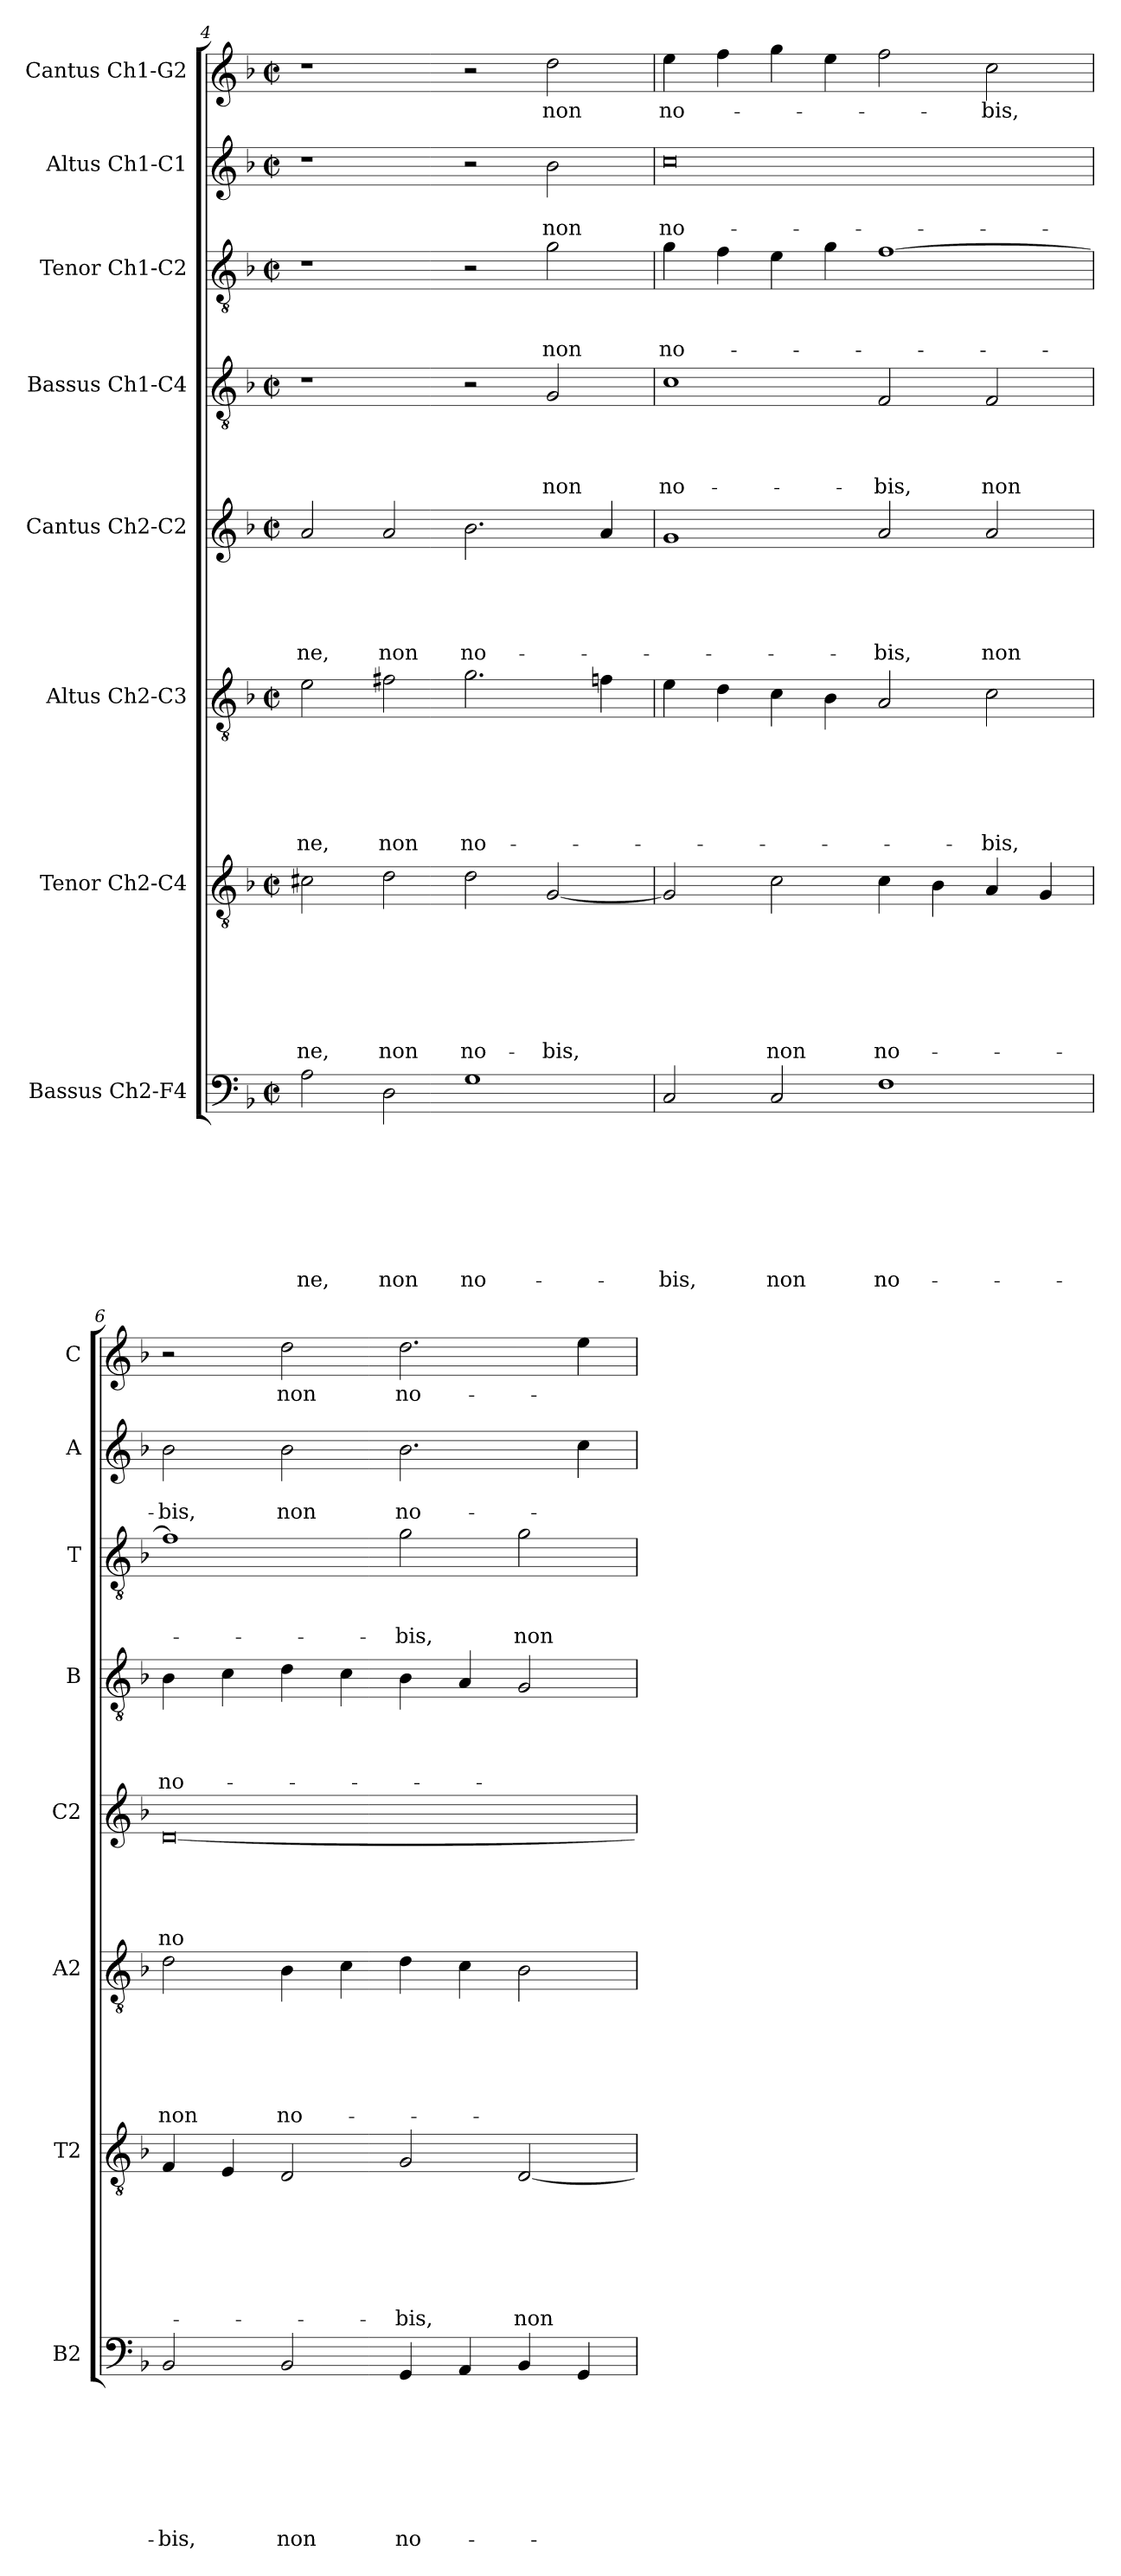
**kern	**text	**text	**text	**text	**text	**text	**text	**text	**kern	**text	**text	**text	**text	**text	**text	**text	**kern	**text	**text	**text	**text	**text	**text	**kern	**text	**text	**text	**text	**text	**kern	**text	**text	**text	**text	**kern	**text	**text	**text	**kern	**text	**text	**kern	**text
*part8	*part8	*part8	*part8	*part8	*part8	*part8	*part8	*part8	*part7	*part7	*part7	*part7	*part7	*part7	*part7	*part7	*part6	*part6	*part6	*part6	*part6	*part6	*part6	*part5	*part5	*part5	*part5	*part5	*part5	*part4	*part4	*part4	*part4	*part4	*part3	*part3	*part3	*part3	*part2	*part2	*part2	*part1	*part1
*staff8	*staff8	*staff8	*staff8	*staff8	*staff8	*staff8	*staff8	*staff8	*staff7	*staff7	*staff7	*staff7	*staff7	*staff7	*staff7	*staff7	*staff6	*staff6	*staff6	*staff6	*staff6	*staff6	*staff6	*staff5	*staff5	*staff5	*staff5	*staff5	*staff5	*staff4	*staff4	*staff4	*staff4	*staff4	*staff3	*staff3	*staff3	*staff3	*staff2	*staff2	*staff2	*staff1	*staff1
*I"Bassus Ch2-F4	*	*	*	*	*	*	*	*	*I"Tenor Ch2-C4	*	*	*	*	*	*	*	*I"Altus Ch2-C3	*	*	*	*	*	*	*I"Cantus Ch2-C2	*	*	*	*	*	*I"Bassus Ch1-C4	*	*	*	*	*I"Tenor Ch1-C2	*	*	*	*I"Altus Ch1-C1	*	*	*I"Cantus Ch1-G2	*
*I'B2	*	*	*	*	*	*	*	*	*I'T2	*	*	*	*	*	*	*	*I'A2	*	*	*	*	*	*	*I'C2	*	*	*	*	*	*I'B	*	*	*	*	*I'T	*	*	*	*I'A	*	*	*I'C	*
*clefF4	*	*	*	*	*	*	*	*	*clefGv2	*	*	*	*	*	*	*	*clefGv2	*	*	*	*	*	*	*clefG2	*	*	*	*	*	*clefGv2	*	*	*	*	*clefGv2	*	*	*	*clefG2	*	*	*clefG2	*
*k[b-]	*	*	*	*	*	*	*	*	*k[b-]	*	*	*	*	*	*	*	*k[b-]	*	*	*	*	*	*	*k[b-]	*	*	*	*	*	*k[b-]	*	*	*	*	*k[b-]	*	*	*	*k[b-]	*	*	*k[b-]	*
*F:	*	*	*	*	*	*	*	*	*F:	*	*	*	*	*	*	*	*F:	*	*	*	*	*	*	*F:	*	*	*	*	*	*F:	*	*	*	*	*F:	*	*	*	*F:	*	*	*F:	*
*M2/2	*	*	*	*	*	*	*	*	*M2/2	*	*	*	*	*	*	*	*M2/2	*	*	*	*	*	*	*M2/2	*	*	*	*	*	*M2/2	*	*	*	*	*M2/2	*	*	*	*M2/2	*	*	*M2/2	*
*met(c|)	*	*	*	*	*	*	*	*	*met(c|)	*	*	*	*	*	*	*	*met(c|)	*	*	*	*	*	*	*met(c|)	*	*	*	*	*	*met(c|)	*	*	*	*	*met(c|)	*	*	*	*met(c|)	*	*	*met(c|)	*
=4	=4	=4	=4	=4	=4	=4	=4	=4	=4	=4	=4	=4	=4	=4	=4	=4	=4	=4	=4	=4	=4	=4	=4	=4	=4	=4	=4	=4	=4	=4	=4	=4	=4	=4	=4	=4	=4	=4	=4	=4	=4	=4	=4
!	!	!	!	!	!	!	!	!LO:LY:b	!	!	!	!	!	!	!	!LO:LY:b	!	!	!	!	!	!	!LO:LY:b	!	!	!	!	!	!LO:LY:b	!	!	!	!	!	!	!	!	!	!	!	!	!	!
2A\	.	.	.	.	.	.	.	-ne,	2c#X\	.	.	.	.	.	.	-ne,	2e\	.	.	.	.	.	-ne,	2a/	.	.	.	.	-ne,	1r	.	.	.	.	1r	.	.	.	1r	.	.	1r	.
!	!	!	!	!	!	!	!	!LO:LY:b	!	!	!	!	!	!	!	!LO:LY:b	!	!	!	!	!	!	!LO:LY:b	!	!	!	!	!	!LO:LY:b	!	!	!	!	!	!	!	!	!	!	!	!	!	!
2D\	.	.	.	.	.	.	.	non	2d\	.	.	.	.	.	.	non	2f#X\	.	.	.	.	.	non	2a/	.	.	.	.	non	.	.	.	.	.	.	.	.	.	.	.	.	.	.
!	!	!	!	!	!	!	!	!LO:LY:b	!	!	!	!	!	!	!	!LO:LY:b	!	!	!	!	!	!	!LO:LY:b	!	!	!	!	!	!LO:LY:b	!	!	!	!	!	!	!	!	!	!	!	!	!	!
1G	.	.	.	.	.	.	.	no-	2d\	.	.	.	.	.	.	no-	2.g\	.	.	.	.	.	no-	2.b-\	.	.	.	.	no-	2r	.	.	.	.	2r	.	.	.	2r	.	.	2r	.
!	!	!	!	!	!	!	!	!	!	!	!	!	!	!	!	!LO:LY:b	!	!	!	!	!	!	!	!	!	!	!	!	!	!	!	!	!	!LO:LY:b	!	!	!	!LO:LY:b	!	!	!LO:LY:b	!	!LO:LY:b
.	.	.	.	.	.	.	.	.	[2G/	.	.	.	.	.	.	-bis,	.	.	.	.	.	.	.	.	.	.	.	.	.	2G/	.	.	.	non	2g\	.	.	non	2b-\	.	non	2dd\	non
.	.	.	.	.	.	.	.	.	.	.	.	.	.	.	.	.	4fn\	.	.	.	.	.	.	4a/	.	.	.	.	.	.	.	.	.	.	.	.	.	.	.	.	.	.	.
=5	=5	=5	=5	=5	=5	=5	=5	=5	=5	=5	=5	=5	=5	=5	=5	=5	=5	=5	=5	=5	=5	=5	=5	=5	=5	=5	=5	=5	=5	=5	=5	=5	=5	=5	=5	=5	=5	=5	=5	=5	=5	=5	=5
!	!	!	!	!	!	!	!	!LO:LY:b	!	!	!	!	!	!	!	!	!	!	!	!	!	!	!	!	!	!	!	!	!	!	!	!	!	!LO:LY:b	!	!	!	!LO:LY:b	!	!	!LO:LY:b	!	!LO:LY:b
2C/	.	.	.	.	.	.	.	-bis,	2G/]	.	.	.	.	.	.	.	4e\	.	.	.	.	.	.	1g	.	.	.	.	.	1c	.	.	.	no-	4g\	.	.	no-	0cc	.	no-	4ee\	no-
.	.	.	.	.	.	.	.	.	.	.	.	.	.	.	.	.	4d\	.	.	.	.	.	.	.	.	.	.	.	.	.	.	.	.	.	4f\	.	.	.	.	.	.	4ff\	.
!	!	!	!	!	!	!	!	!LO:LY:b	!	!	!	!	!	!	!	!LO:LY:b	!	!	!	!	!	!	!	!	!	!	!	!	!	!	!	!	!	!	!	!	!	!	!	!	!	!	!
2C/	.	.	.	.	.	.	.	non	2c\	.	.	.	.	.	.	non	4c\	.	.	.	.	.	.	.	.	.	.	.	.	.	.	.	.	.	4e\	.	.	.	.	.	.	4gg\	.
.	.	.	.	.	.	.	.	.	.	.	.	.	.	.	.	.	4B-\	.	.	.	.	.	.	.	.	.	.	.	.	.	.	.	.	.	4g\	.	.	.	.	.	.	4ee\	.
!	!	!	!	!	!	!	!	!LO:LY:b	!	!	!	!	!	!	!	!LO:LY:b	!	!	!	!	!	!	!	!	!	!	!	!	!LO:LY:b	!	!	!	!	!LO:LY:b	!	!	!	!	!	!	!	!	!
1F	.	.	.	.	.	.	.	no-	4c\	.	.	.	.	.	.	no-	2A/	.	.	.	.	.	.	2a/	.	.	.	.	-bis,	2F/	.	.	.	-bis,	[1f	.	.	.	.	.	.	2ff\	.
.	.	.	.	.	.	.	.	.	4B-\	.	.	.	.	.	.	.	.	.	.	.	.	.	.	.	.	.	.	.	.	.	.	.	.	.	.	.	.	.	.	.	.	.	.
!	!	!	!	!	!	!	!	!	!	!	!	!	!	!	!	!	!	!	!	!	!	!	!LO:LY:b	!	!	!	!	!	!LO:LY:b	!	!	!	!	!LO:LY:b	!	!	!	!	!	!	!	!	!LO:LY:b
.	.	.	.	.	.	.	.	.	4A/	.	.	.	.	.	.	.	2c\	.	.	.	.	.	-bis,	2a/	.	.	.	.	non	2F/	.	.	.	non	.	.	.	.	.	.	.	2cc\	-bis,
.	.	.	.	.	.	.	.	.	4G/	.	.	.	.	.	.	.	.	.	.	.	.	.	.	.	.	.	.	.	.	.	.	.	.	.	.	.	.	.	.	.	.	.	.
!!LO:LB:g=z
=6	=6	=6	=6	=6	=6	=6	=6	=6	=6	=6	=6	=6	=6	=6	=6	=6	=6	=6	=6	=6	=6	=6	=6	=6	=6	=6	=6	=6	=6	=6	=6	=6	=6	=6	=6	=6	=6	=6	=6	=6	=6	=6	=6
!	!	!	!	!	!	!	!	!LO:LY:b	!	!	!	!	!	!	!	!	!	!	!	!	!	!	!LO:LY:b	!	!	!	!	!	!LO:LY:b	!	!	!	!	!LO:LY:b	!	!	!	!	!	!	!LO:LY:b	!	!
2BB-/	.	.	.	.	.	.	.	-bis,	4F/	.	.	.	.	.	.	.	2d\	.	.	.	.	.	non	[0d	.	.	.	.	no-	4B-\	.	.	.	no-	1f]	.	.	.	2b-\	.	-bis,	2r	.
.	.	.	.	.	.	.	.	.	4E/	.	.	.	.	.	.	.	.	.	.	.	.	.	.	.	.	.	.	.	.	4c\	.	.	.	.	.	.	.	.	.	.	.	.	.
!	!	!	!	!	!	!	!	!LO:LY:b	!	!	!	!	!	!	!	!	!	!	!	!	!	!	!LO:LY:b	!	!	!	!	!	!	!	!	!	!	!	!	!	!	!	!	!	!LO:LY:b	!	!LO:LY:b
2BB-/	.	.	.	.	.	.	.	non	2D/	.	.	.	.	.	.	.	4B-\	.	.	.	.	.	no-	.	.	.	.	.	.	4d\	.	.	.	.	.	.	.	.	2b-\	.	non	2dd\	non
.	.	.	.	.	.	.	.	.	.	.	.	.	.	.	.	.	4c\	.	.	.	.	.	.	.	.	.	.	.	.	4c\	.	.	.	.	.	.	.	.	.	.	.	.	.
!	!	!	!	!	!	!	!	!LO:LY:b	!	!	!	!	!	!	!	!LO:LY:b	!	!	!	!	!	!	!	!	!	!	!	!	!	!	!	!	!	!	!	!	!	!LO:LY:b	!	!	!LO:LY:b	!	!LO:LY:b
4GG/	.	.	.	.	.	.	.	no-	2G/	.	.	.	.	.	.	-bis,	4d\	.	.	.	.	.	.	.	.	.	.	.	.	4B-\	.	.	.	.	2g\	.	.	-bis,	2.b-\	.	no-	2.dd\	no-
4AA/	.	.	.	.	.	.	.	.	.	.	.	.	.	.	.	.	4c\	.	.	.	.	.	.	.	.	.	.	.	.	4A/	.	.	.	.	.	.	.	.	.	.	.	.	.
!	!	!	!	!	!	!	!	!	!	!	!	!	!	!	!	!LO:LY:b	!	!	!	!	!	!	!	!	!	!	!	!	!	!	!	!	!	!	!	!	!	!LO:LY:b	!	!	!	!	!
4BB-/	.	.	.	.	.	.	.	.	[2D/	.	.	.	.	.	.	non	2B-\	.	.	.	.	.	.	.	.	.	.	.	.	2G/	.	.	.	.	2g\	.	.	non	.	.	.	.	.
4GG/	.	.	.	.	.	.	.	.	.	.	.	.	.	.	.	.	.	.	.	.	.	.	.	.	.	.	.	.	.	.	.	.	.	.	.	.	.	.	4cc\	.	.	4ee\	.
=	=	=	=	=	=	=	=	=	=	=	=	=	=	=	=	=	=	=	=	=	=	=	=	=	=	=	=	=	=	=	=	=	=	=	=	=	=	=	=	=	=	=	=
*-	*-	*-	*-	*-	*-	*-	*-	*-	*-	*-	*-	*-	*-	*-	*-	*-	*-	*-	*-	*-	*-	*-	*-	*-	*-	*-	*-	*-	*-	*-	*-	*-	*-	*-	*-	*-	*-	*-	*-	*-	*-	*-	*-
